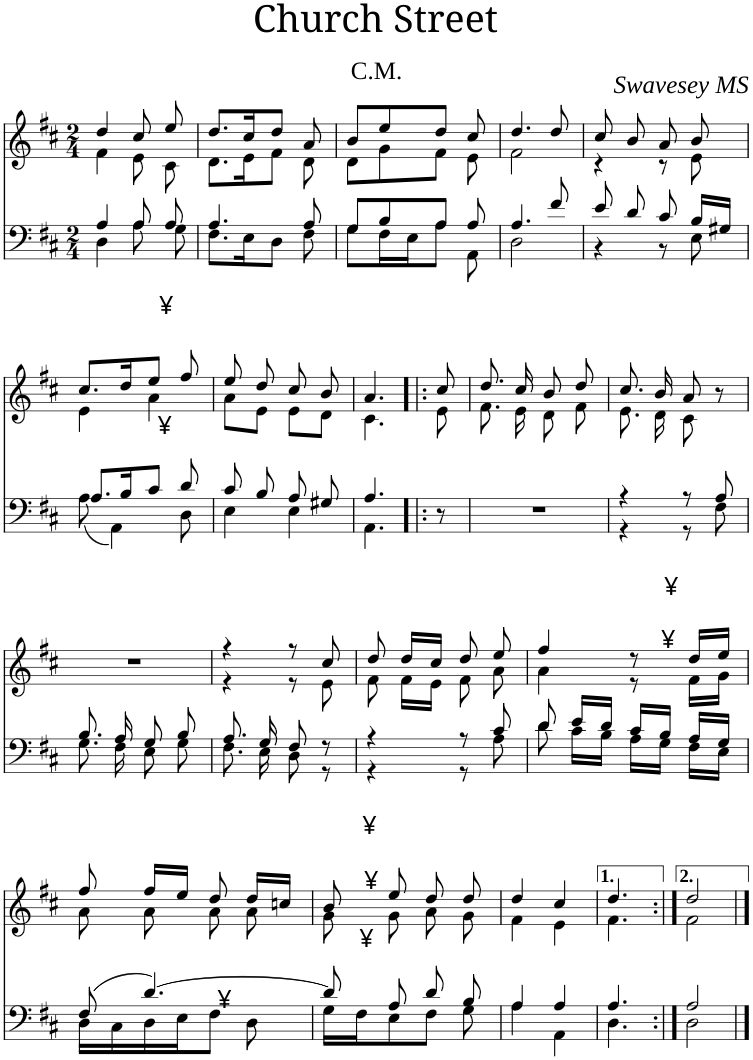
**kern	**kern
*part1	*part1
*staff2	*staff1
*I"Piano	*
*I'Pno	*
*clefF4	*clefG2
*k[f#c#]	*k[f#c#]
*M2/4	*M2/4
=1	=1
*^	*^
4A/	4D\	4dd/	4f#\
8A/	8A\	8cc#/	8e\
8A/	8G\	8ee/	8c#\
=2	=2	=2	=2
4.A/	8.F#\L	8.dd/L	8.d\L
.	16E\K	16cc#/K	16e\K
.	8D\J	8dd/J	8f#\J
8A/	8F#\	8a/	8d\
=3	=3	=3	=3
8G/L	8G\L	8b/L	8d\L
8B/	16F#\L	8ee/	8g\
.	16E\J	.	.
8A/J	8A\J	8dd/J	8f#\J
8A/	8AA\	8cc#/	8e\
=4	=4	=4	=4
4.A/	2D\	4.dd/	2f#\
8f#/	.	8dd/	.
=5	=5	=5	=5
8e/	4r	8cc#/	4r
8d/	.	8b/	.
8c#/	8r	8a/	8r
16B/LL	8E\	8b/	8e\
16G#X/JJ	.	.	.
!!LO:LB:g=z	!!
=6	=6	=6	=6
8.A/L	8A\	8.cc#/L	4e\
.	4AA\	.	.
16B/K	.	16dd/K	.
8c#/J	.	8ee/J	4a\
!	!	!LO:TX:a:t=¥	!
!LO:TX:a:t=¥	!	!	!
8d/	8D\	8ff#/	.
=7	=7	=7	=7
8c#/	4E\	8ee/	8a\L
8B/	.	8dd/	8e\J
8A/	4E\	8cc#/	8e\L
8G#X/	.	8b/	8d\J
=8	=8	=8	=8
4.A/	4.AA\	4.a/	4.c#\
*v	*v	*	*
=9!|:	=9!|:	=9!|:
8r	8cc#/	8e\
=10	=10	=10
2r	8.dd/	8.f#\
.	16cc#/	16e\
.	8b/	8d\
.	8dd/	8f#\
=11	=11	=11
*^	*	*
4r	4r	8.cc#/	8.e\
.	.	16b/	16d\
8r	8r	8a/	8c#\
8A/	8F#\	8r	8ryy
*	*	*v	*v
!!LO:LB:g=z
=12	=12	=12
8.B/	8.G\	2r
16A/	16F#\	.
8G/	8E\	.
8B/	8G\	.
=13	=13	=13
*	*	*^
8.A/	8.F#\	4r	4r
16G/	16E\	.	.
8F#/	8D\	8r	8r
8r	8r	8cc#/	8e\
=14	=14	=14	=14
4r	4r	8dd/	8f#\
.	.	16dd/LL	16f#\LL
.	.	16cc#/JJ	16e\JJ
8r	8r	8dd/	8f#\
8c#/	8A\	8ee/	8a\
=15	=15	=15	=15
8d/	8d\	4ff#/	4a\
16e/LL	16c#\LL	.	.
16d/JJ	16B\JJ	.	.
16c#/LL	16A\LL	8r	8r
16B/JJ	16G\JJ	.	.
!	!	!LO:TX:a:t=¥	!
!	!	!LO:TX:a:t=¥	!
16A/LL	16F#\LL	16dd/LL	16f#\LL
16G/JJ	16E\JJ	16ee/JJ	16g\JJ
!!LO:LB:g=z	!!
=16	=16	=16	=16
8F#/	16D\LL	8ff#/	8a\
.	16C#\	.	.
[4.d/	16D\	16ff#/LL	8a\
.	16E\J	16ee/JJ	.
.	8F#\J	8dd/	8a\
!	!LO:TX:a:t=¥	!	!
.	8D\	16dd/LL	8a\
.	.	16ccn/JJ	.
=17	=17	=17	=17
8d/]	16G\LL	8b/	8g\
.	16F#\J	.	.
!	!	!LO:TX:a:t=¥	!
!	!	!LO:TX:a:t=¥	!
!LO:TX:a:t=¥	!	!	!
8A/	8E\	8ee/	8g\
8d/	8F#\J	8dd/	8a\
8B/	8G\	8dd/	8g\
=18	=18	=18	=18
4A/	4A\	4dd/	4f#\
4A/	4AA\	4cc#/	4e\
=19	=19	=19	=19
4.A/	4.D\	4.dd/	4.f#\
=20:|!	=20:|!	=20:|!	=20:|!
2A/	2D\	2dd/	2f#\
*v	*v	*	*
*	*v	*v
==	==
*-	*-
